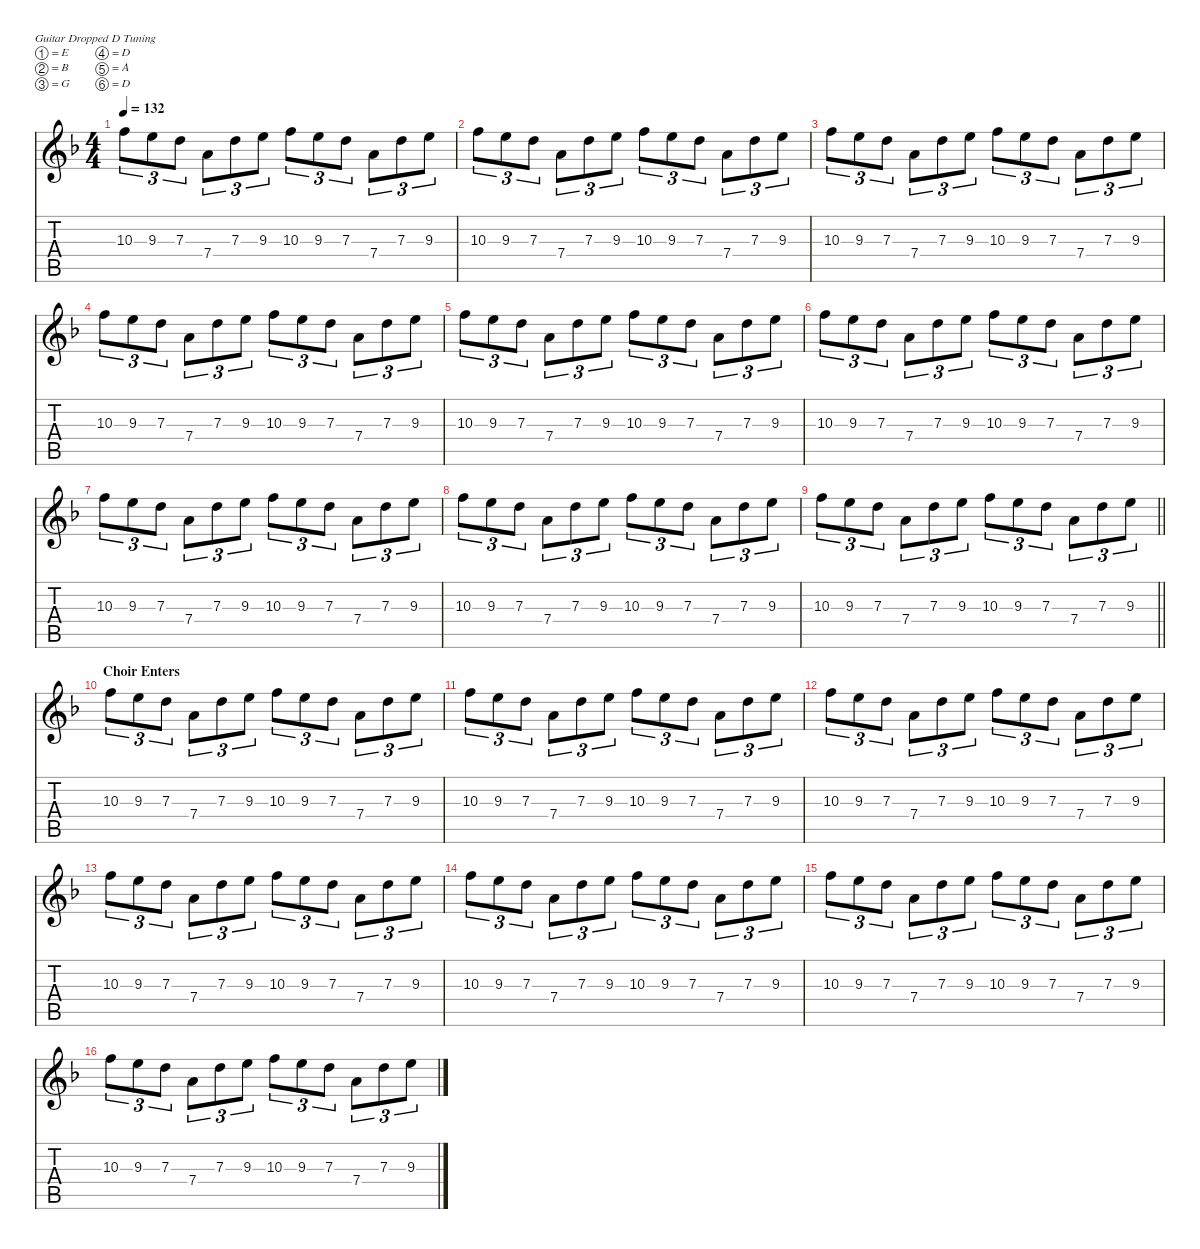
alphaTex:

\defaultSystemsLayout 4
\hideDynamics
\bracketExtendMode nobrackets
\singleTrackTrackNamePolicy hidden
\multiTrackTrackNamePolicy hidden
\firstSystemTrackNameMode fullname
\firstSystemTrackNameOrientation horizontal
\otherSystemsTrackNameOrientation horizontal
\track ("Lead Guitar" "dist.guit.") {instrument distortionguitar}
\staff {score tabs}
\tuning (E4 B3 G3 D3 A2 D2)
\ts (4 4)
\tempo 132
\clef g2
\ks dminor
10.3{acc forcenatural}.8{tu (3 2) dy f beam Down} 9.3{acc forcenatural}.8{tu (3 2) beam Down} 7.3{acc forcenatural}.8{tu (3 2) beam Down} 7.4{acc forcenatural}.8{tu (3 2) beam Down} 7.3{acc forcenatural}.8{tu (3 2) beam Down} 9.3{acc forcenatural}.8{tu (3 2) beam Down} 10.3{acc forcenatural}.8{tu (3 2) beam Down} 9.3{acc forcenatural}.8{tu (3 2) beam Down} 7.3{acc forcenatural}.8{tu (3 2) beam Down} 7.4{acc forcenatural}.8{tu (3 2) beam Down} 7.3{acc forcenatural}.8{tu (3 2) beam Down} 9.3{acc forcenatural}.8{tu (3 2) beam Down} |
10.3{acc forcenatural}.8{tu (3 2) beam Down} 9.3{acc forcenatural}.8{tu (3 2) beam Down} 7.3{acc forcenatural}.8{tu (3 2) beam Down} 7.4{acc forcenatural}.8{tu (3 2) beam Down} 7.3{acc forcenatural}.8{tu (3 2) beam Down} 9.3{acc forcenatural}.8{tu (3 2) beam Down} 10.3{acc forcenatural}.8{tu (3 2) beam Down} 9.3{acc forcenatural}.8{tu (3 2) beam Down} 7.3{acc forcenatural}.8{tu (3 2) beam Down} 7.4{acc forcenatural}.8{tu (3 2) beam Down} 7.3{acc forcenatural}.8{tu (3 2) beam Down} 9.3{acc forcenatural}.8{tu (3 2) beam Down} |
10.3{acc forcenatural}.8{tu (3 2) beam Down} 9.3{acc forcenatural}.8{tu (3 2) beam Down} 7.3{acc forcenatural}.8{tu (3 2) beam Down} 7.4{acc forcenatural}.8{tu (3 2) beam Down} 7.3{acc forcenatural}.8{tu (3 2) beam Down} 9.3{acc forcenatural}.8{tu (3 2) beam Down} 10.3{acc forcenatural}.8{tu (3 2) beam Down} 9.3{acc forcenatural}.8{tu (3 2) beam Down} 7.3{acc forcenatural}.8{tu (3 2) beam Down} 7.4{acc forcenatural}.8{tu (3 2) beam Down} 7.3{acc forcenatural}.8{tu (3 2) beam Down} 9.3{acc forcenatural}.8{tu (3 2) beam Down} |
10.3{acc forcenatural}.8{tu (3 2) beam Down} 9.3{acc forcenatural}.8{tu (3 2) beam Down} 7.3{acc forcenatural}.8{tu (3 2) beam Down} 7.4{acc forcenatural}.8{tu (3 2) beam Down} 7.3{acc forcenatural}.8{tu (3 2) beam Down} 9.3{acc forcenatural}.8{tu (3 2) beam Down} 10.3{acc forcenatural}.8{tu (3 2) beam Down} 9.3{acc forcenatural}.8{tu (3 2) beam Down} 7.3{acc forcenatural}.8{tu (3 2) beam Down} 7.4{acc forcenatural}.8{tu (3 2) beam Down} 7.3{acc forcenatural}.8{tu (3 2) beam Down} 9.3{acc forcenatural}.8{tu (3 2) beam Down} |
10.3{acc forcenatural}.8{tu (3 2) beam Down} 9.3{acc forcenatural}.8{tu (3 2) beam Down} 7.3{acc forcenatural}.8{tu (3 2) beam Down} 7.4{acc forcenatural}.8{tu (3 2) beam Down} 7.3{acc forcenatural}.8{tu (3 2) beam Down} 9.3{acc forcenatural}.8{tu (3 2) beam Down} 10.3{acc forcenatural}.8{tu (3 2) beam Down} 9.3{acc forcenatural}.8{tu (3 2) beam Down} 7.3{acc forcenatural}.8{tu (3 2) beam Down} 7.4{acc forcenatural}.8{tu (3 2) beam Down} 7.3{acc forcenatural}.8{tu (3 2) beam Down} 9.3{acc forcenatural}.8{tu (3 2) beam Down} |
10.3{acc forcenatural}.8{tu (3 2) beam Down} 9.3{acc forcenatural}.8{tu (3 2) beam Down} 7.3{acc forcenatural}.8{tu (3 2) beam Down} 7.4{acc forcenatural}.8{tu (3 2) beam Down} 7.3{acc forcenatural}.8{tu (3 2) beam Down} 9.3{acc forcenatural}.8{tu (3 2) beam Down} 10.3{acc forcenatural}.8{tu (3 2) beam Down} 9.3{acc forcenatural}.8{tu (3 2) beam Down} 7.3{acc forcenatural}.8{tu (3 2) beam Down} 7.4{acc forcenatural}.8{tu (3 2) beam Down} 7.3{acc forcenatural}.8{tu (3 2) beam Down} 9.3{acc forcenatural}.8{tu (3 2) beam Down} |
10.3{acc forcenatural}.8{tu (3 2) beam Down} 9.3{acc forcenatural}.8{tu (3 2) beam Down} 7.3{acc forcenatural}.8{tu (3 2) beam Down} 7.4{acc forcenatural}.8{tu (3 2) beam Down} 7.3{acc forcenatural}.8{tu (3 2) beam Down} 9.3{acc forcenatural}.8{tu (3 2) beam Down} 10.3{acc forcenatural}.8{tu (3 2) beam Down} 9.3{acc forcenatural}.8{tu (3 2) beam Down} 7.3{acc forcenatural}.8{tu (3 2) beam Down} 7.4{acc forcenatural}.8{tu (3 2) beam Down} 7.3{acc forcenatural}.8{tu (3 2) beam Down} 9.3{acc forcenatural}.8{tu (3 2) beam Down} |
10.3{acc forcenatural}.8{tu (3 2) beam Down} 9.3{acc forcenatural}.8{tu (3 2) beam Down} 7.3{acc forcenatural}.8{tu (3 2) beam Down} 7.4{acc forcenatural}.8{tu (3 2) beam Down} 7.3{acc forcenatural}.8{tu (3 2) beam Down} 9.3{acc forcenatural}.8{tu (3 2) beam Down} 10.3{acc forcenatural}.8{tu (3 2) beam Down} 9.3{acc forcenatural}.8{tu (3 2) beam Down} 7.3{acc forcenatural}.8{tu (3 2) beam Down} 7.4{acc forcenatural}.8{tu (3 2) beam Down} 7.3{acc forcenatural}.8{tu (3 2) beam Down} 9.3{acc forcenatural}.8{tu (3 2) beam Down} |
\barLineRight lightlight
10.3{acc forcenatural}.8{tu (3 2) beam Down} 9.3{acc forcenatural}.8{tu (3 2) beam Down} 7.3{acc forcenatural}.8{tu (3 2) beam Down} 7.4{acc forcenatural}.8{tu (3 2) beam Down} 7.3{acc forcenatural}.8{tu (3 2) beam Down} 9.3{acc forcenatural}.8{tu (3 2) beam Down} 10.3{acc forcenatural}.8{tu (3 2) beam Down} 9.3{acc forcenatural}.8{tu (3 2) beam Down} 7.3{acc forcenatural}.8{tu (3 2) beam Down} 7.4{acc forcenatural}.8{tu (3 2) beam Down} 7.3{acc forcenatural}.8{tu (3 2) beam Down} 9.3{acc forcenatural}.8{tu (3 2) beam Down} |
\section ("" "Choir Enters")
10.3{acc forcenatural}.8{tu (3 2) beam Down} 9.3{acc forcenatural}.8{tu (3 2) beam Down} 7.3{acc forcenatural}.8{tu (3 2) beam Down} 7.4{acc forcenatural}.8{tu (3 2) beam Down} 7.3{acc forcenatural}.8{tu (3 2) beam Down} 9.3{acc forcenatural}.8{tu (3 2) beam Down} 10.3{acc forcenatural}.8{tu (3 2) beam Down} 9.3{acc forcenatural}.8{tu (3 2) beam Down} 7.3{acc forcenatural}.8{tu (3 2) beam Down} 7.4{acc forcenatural}.8{tu (3 2) beam Down} 7.3{acc forcenatural}.8{tu (3 2) beam Down} 9.3{acc forcenatural}.8{tu (3 2) beam Down} |
10.3{acc forcenatural}.8{tu (3 2) beam Down} 9.3{acc forcenatural}.8{tu (3 2) beam Down} 7.3{acc forcenatural}.8{tu (3 2) beam Down} 7.4{acc forcenatural}.8{tu (3 2) beam Down} 7.3{acc forcenatural}.8{tu (3 2) beam Down} 9.3{acc forcenatural}.8{tu (3 2) beam Down} 10.3{acc forcenatural}.8{tu (3 2) beam Down} 9.3{acc forcenatural}.8{tu (3 2) beam Down} 7.3{acc forcenatural}.8{tu (3 2) beam Down} 7.4{acc forcenatural}.8{tu (3 2) beam Down} 7.3{acc forcenatural}.8{tu (3 2) beam Down} 9.3{acc forcenatural}.8{tu (3 2) beam Down} |
10.3{acc forcenatural}.8{tu (3 2) beam Down} 9.3{acc forcenatural}.8{tu (3 2) beam Down} 7.3{acc forcenatural}.8{tu (3 2) beam Down} 7.4{acc forcenatural}.8{tu (3 2) beam Down} 7.3{acc forcenatural}.8{tu (3 2) beam Down} 9.3{acc forcenatural}.8{tu (3 2) beam Down} 10.3{acc forcenatural}.8{tu (3 2) beam Down} 9.3{acc forcenatural}.8{tu (3 2) beam Down} 7.3{acc forcenatural}.8{tu (3 2) beam Down} 7.4{acc forcenatural}.8{tu (3 2) beam Down} 7.3{acc forcenatural}.8{tu (3 2) beam Down} 9.3{acc forcenatural}.8{tu (3 2) beam Down} |
10.3{acc forcenatural}.8{tu (3 2) beam Down} 9.3{acc forcenatural}.8{tu (3 2) beam Down} 7.3{acc forcenatural}.8{tu (3 2) beam Down} 7.4{acc forcenatural}.8{tu (3 2) beam Down} 7.3{acc forcenatural}.8{tu (3 2) beam Down} 9.3{acc forcenatural}.8{tu (3 2) beam Down} 10.3{acc forcenatural}.8{tu (3 2) beam Down} 9.3{acc forcenatural}.8{tu (3 2) beam Down} 7.3{acc forcenatural}.8{tu (3 2) beam Down} 7.4{acc forcenatural}.8{tu (3 2) beam Down} 7.3{acc forcenatural}.8{tu (3 2) beam Down} 9.3{acc forcenatural}.8{tu (3 2) beam Down} |
10.3{acc forcenatural}.8{tu (3 2) beam Down} 9.3{acc forcenatural}.8{tu (3 2) beam Down} 7.3{acc forcenatural}.8{tu (3 2) beam Down} 7.4{acc forcenatural}.8{tu (3 2) beam Down} 7.3{acc forcenatural}.8{tu (3 2) beam Down} 9.3{acc forcenatural}.8{tu (3 2) beam Down} 10.3{acc forcenatural}.8{tu (3 2) beam Down} 9.3{acc forcenatural}.8{tu (3 2) beam Down} 7.3{acc forcenatural}.8{tu (3 2) beam Down} 7.4{acc forcenatural}.8{tu (3 2) beam Down} 7.3{acc forcenatural}.8{tu (3 2) beam Down} 9.3{acc forcenatural}.8{tu (3 2) beam Down} |
10.3{acc forcenatural}.8{tu (3 2) beam Down} 9.3{acc forcenatural}.8{tu (3 2) beam Down} 7.3{acc forcenatural}.8{tu (3 2) beam Down} 7.4{acc forcenatural}.8{tu (3 2) beam Down} 7.3{acc forcenatural}.8{tu (3 2) beam Down} 9.3{acc forcenatural}.8{tu (3 2) beam Down} 10.3{acc forcenatural}.8{tu (3 2) beam Down} 9.3{acc forcenatural}.8{tu (3 2) beam Down} 7.3{acc forcenatural}.8{tu (3 2) beam Down} 7.4{acc forcenatural}.8{tu (3 2) beam Down} 7.3{acc forcenatural}.8{tu (3 2) beam Down} 9.3{acc forcenatural}.8{tu (3 2) beam Down} |
10.3{acc forcenatural}.8{tu (3 2) beam Down} 9.3{acc forcenatural}.8{tu (3 2) beam Down} 7.3{acc forcenatural}.8{tu (3 2) beam Down} 7.4{acc forcenatural}.8{tu (3 2) beam Down} 7.3{acc forcenatural}.8{tu (3 2) beam Down} 9.3{acc forcenatural}.8{tu (3 2) beam Down} 10.3{acc forcenatural}.8{tu (3 2) beam Down} 9.3{acc forcenatural}.8{tu (3 2) beam Down} 7.3{acc forcenatural}.8{tu (3 2) beam Down} 7.4{acc forcenatural}.8{tu (3 2) beam Down} 7.3{acc forcenatural}.8{tu (3 2) beam Down} 9.3{acc forcenatural}.8{tu (3 2) beam Down}
